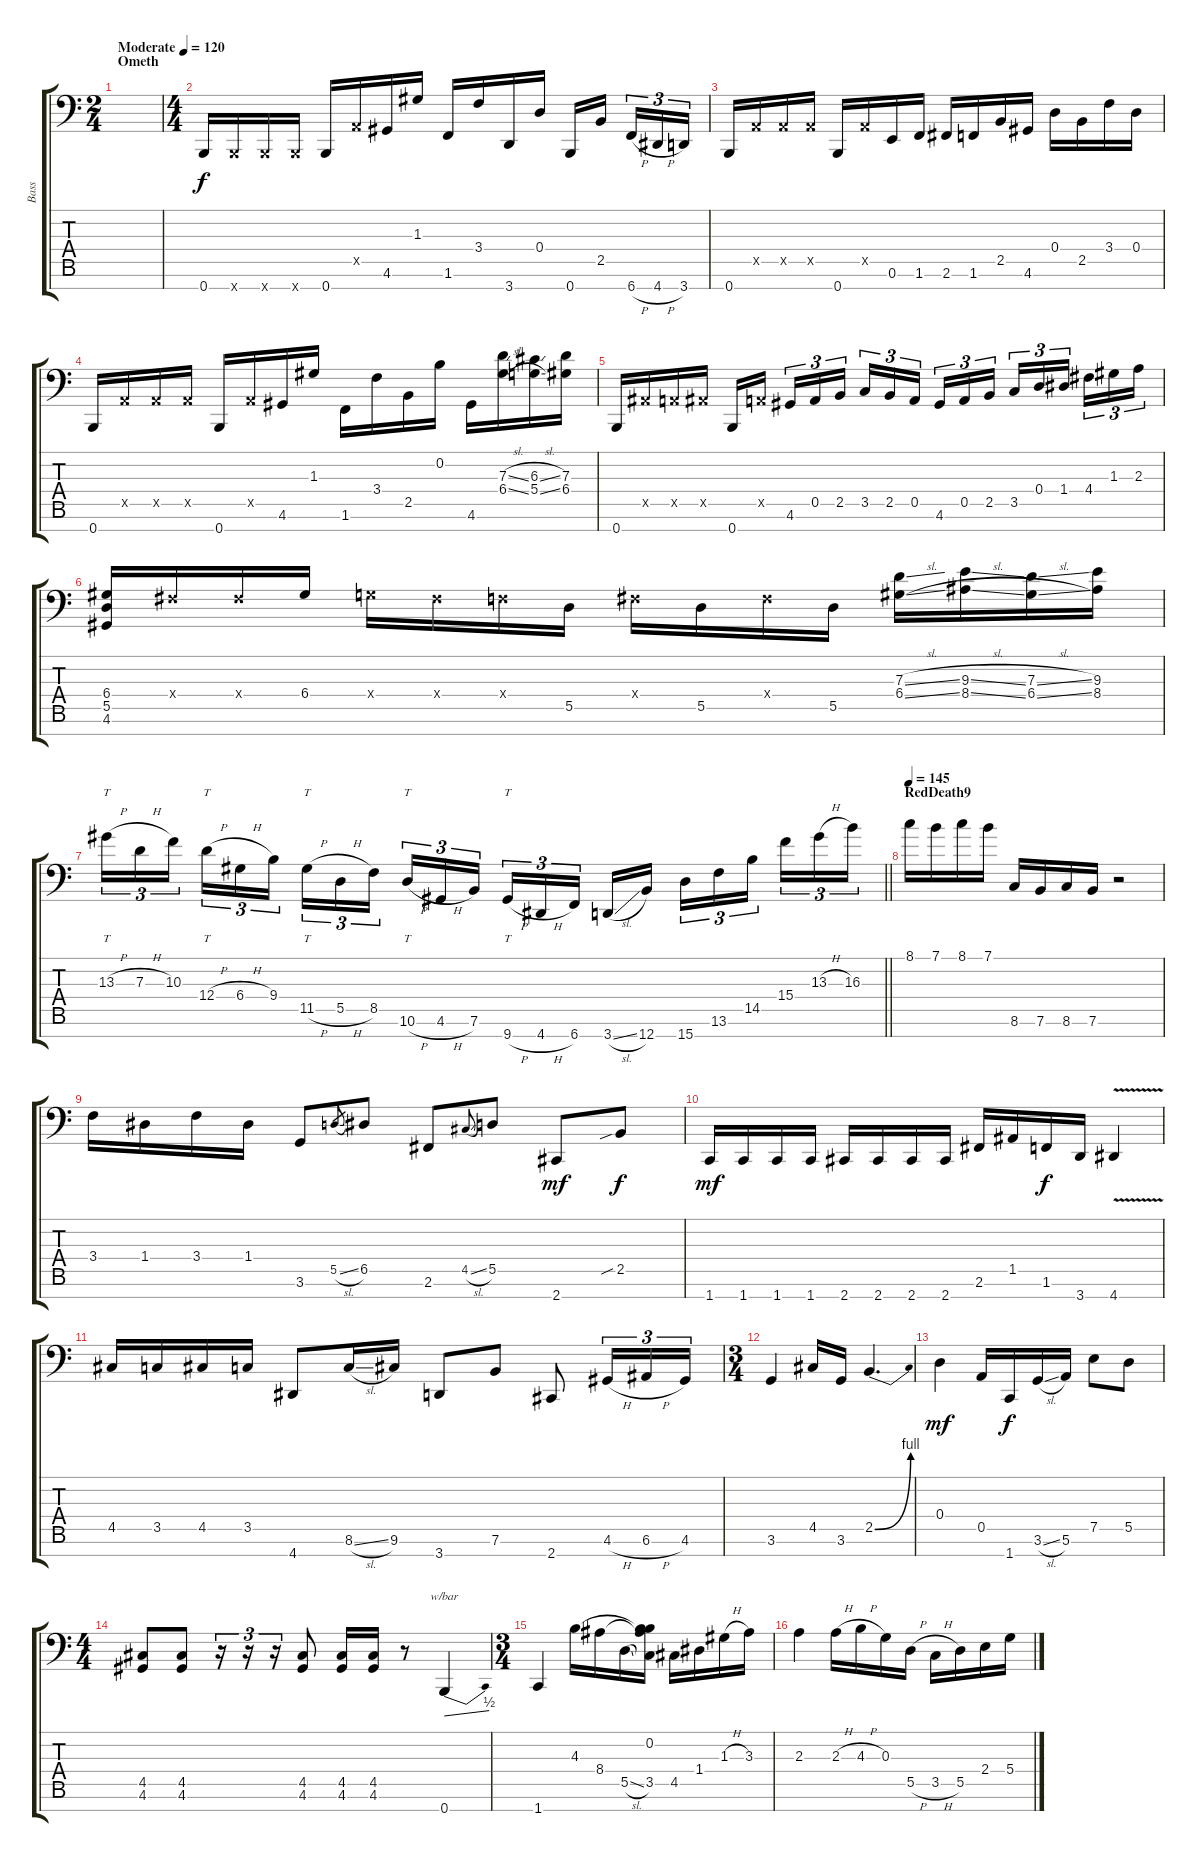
\track ("Bass" "Bass") {instrument slapbass1}
\staff {score tabs}
\tuning (E3 B2 G2 D2 A1 E1 B0) {hide}
\ts (2 4)
\section ("" "Ometh")
\tempo (120 "Moderate")
\clef f4
\ks c
|
\ts (4 4)
0.7.16{instrument slapbass1} 0.7{x}.16 0.7{x}.16 0.7{x}.16 0.7.16 0.5{x}.16 4.6.16 1.3.16 1.6.16 3.4.16 3.7.16 0.4.16 0.7.16 2.5.16{beam splitsecondary} 6.7{h}.16{tu (3 2)} 4.7{h}.16{tu (3 2)} 3.7.16{tu (3 2)} |
0.7.16 0.5{x}.16 0.5{x}.16 0.5{x}.16 0.7.16 0.5{x}.16 0.6.16 1.6.16 2.6.16 1.6.16 2.5.16 4.6.16 0.4.16 2.5.16 3.4.16 0.4.16 |
0.7.16{instrument slapbass1} 0.5{x}.16 0.5{x}.16 0.5{x}.16 0.7.16 0.5{x}.16 4.6.16 1.3.16 1.6.16 3.4.16 2.5.16 0.2.16 4.6.16 (7.3{sl} 6.4{sl}).16 (6.3{sl} 5.4{sl}).16 (7.3 6.4).16 |
0.7.16 1.5{x}.16 0.5{x}.16 1.5{x}.16 0.7.16 0.5{x}.16{beam splitsecondary} 4.6.16{tu (3 2)} 0.5.16{tu (3 2)} 2.5.16{tu (3 2)} 3.5.16{tu (3 2)} 2.5.16{tu (3 2)} 0.5.16{tu (3 2) beam splitsecondary} 4.6.16{tu (3 2)} 0.5.16{tu (3 2)} 2.5.16{tu (3 2)} 3.5.16{tu (3 2)} 0.4.16{tu (3 2)} 1.4.16{tu (3 2) beam splitsecondary} 4.4.16{tu (3 2)} 1.3.16{tu (3 2)} 2.3.16{tu (3 2)} |
(6.4 5.5 4.6).16 4.4{x}.16 4.4{x}.16 6.4.16 5.4{x}.16 4.4{x}.16 3.4{x}.16 5.5.16 4.4{x}.16 5.5.16 4.4{x}.16 5.5.16 (7.3{sl} 6.4{sl}).16 (9.3{sl} 8.4{sl}).16 (7.3{sl} 6.4{sl}).16 (9.3 8.4).16 |
\barLineRight lightlight
13.3{h}.16{tt tu (3 2)} 7.3{h}.16{tu (3 2)} 10.3.16{tu (3 2) beam splitsecondary} 12.4{h}.16{tt tu (3 2)} 6.4{h}.16{tu (3 2)} 9.4.16{tu (3 2)} 11.5{h}.16{tt tu (3 2)} 5.5{h}.16{tu (3 2)} 8.5.16{tu (3 2) beam splitsecondary} 10.6{h}.16{tt tu (3 2)} 4.6{h}.16{tu (3 2)} 7.6.16{tu (3 2)} 9.7{h}.16{tt tu (3 2)} 4.7{h}.16{tu (3 2)} 6.7.16{tu (3 2) beam splitsecondary} 3.7{sl}.16 12.7.16 15.7.16{tu (3 2)} 13.6.16{tu (3 2)} 14.5.16{tu (3 2) beam splitsecondary} 15.4.16{tu (3 2)} 13.3{h}.16{tu (3 2)} 16.3.16{tu (3 2)} |
\section ("" "RedDeath9")
\tempo 145
8.1.16 7.1.16 8.1.16 7.1.16 8.6.16{instrument fretlessbass} 7.6.16 8.6.16 7.6.16 r.2 |
3.4.16 1.4.16 3.4.16 1.4.16 3.6.8 5.5{sl}.8{gr} 6.5.8 2.6.8 4.5{sl}.8{gr onbeat} 5.5.8 2.7.8{dy mf} 2.5{sib}.8{dy f} |
1.7.16{dy mf} 1.7.16 1.7.16 1.7.16 2.7.16 2.7.16 2.7.16 2.7.16 2.6.16 1.5.16 1.6.16{dy f} 3.7.16 4.7{v}.4 |
4.5.16 3.5.16 4.5.16 3.5.16 4.7.8 8.6{sl}.16 9.6.16 3.7.8 7.6.8 2.7.8 4.6{h}.16{tu (3 2)} 6.6{h}.16{tu (3 2)} 4.6.16{tu (3 2)} |
\ts (3 4)
3.6.4 4.5.16 3.6.16 2.5{be (bend 0 0 60 4)}.4{d} |
0.4.4{dy mf} 0.5.16 1.7.16{dy f} 3.6{sl}.16 5.6.16 7.5.8 5.5.8 |
\ts (4 4)
(4.5 4.6).8 (4.5 4.6).8 r.16{tu (3 2)} r.16{tu (3 2)} r.16{tu (3 2)} (4.5 4.6).8 (4.5 4.6).16 (4.5 4.6).16 r.8 0.7.4{tbe (dive default 0 0 60 2)} |
\ts (3 4)
1.7.4 4.3.16 8.4.16 5.5{sl}.16 (0.2 4.3{t} 8.4{t} 3.5).16 4.5.16 1.4.16 1.3{h}.16 3.3.16 |
2.3.4 2.3{h}.16 4.3{h}.16 0.3.16 5.5{h}.16 3.5{h}.16 5.5.16 2.4.16 5.4.16
